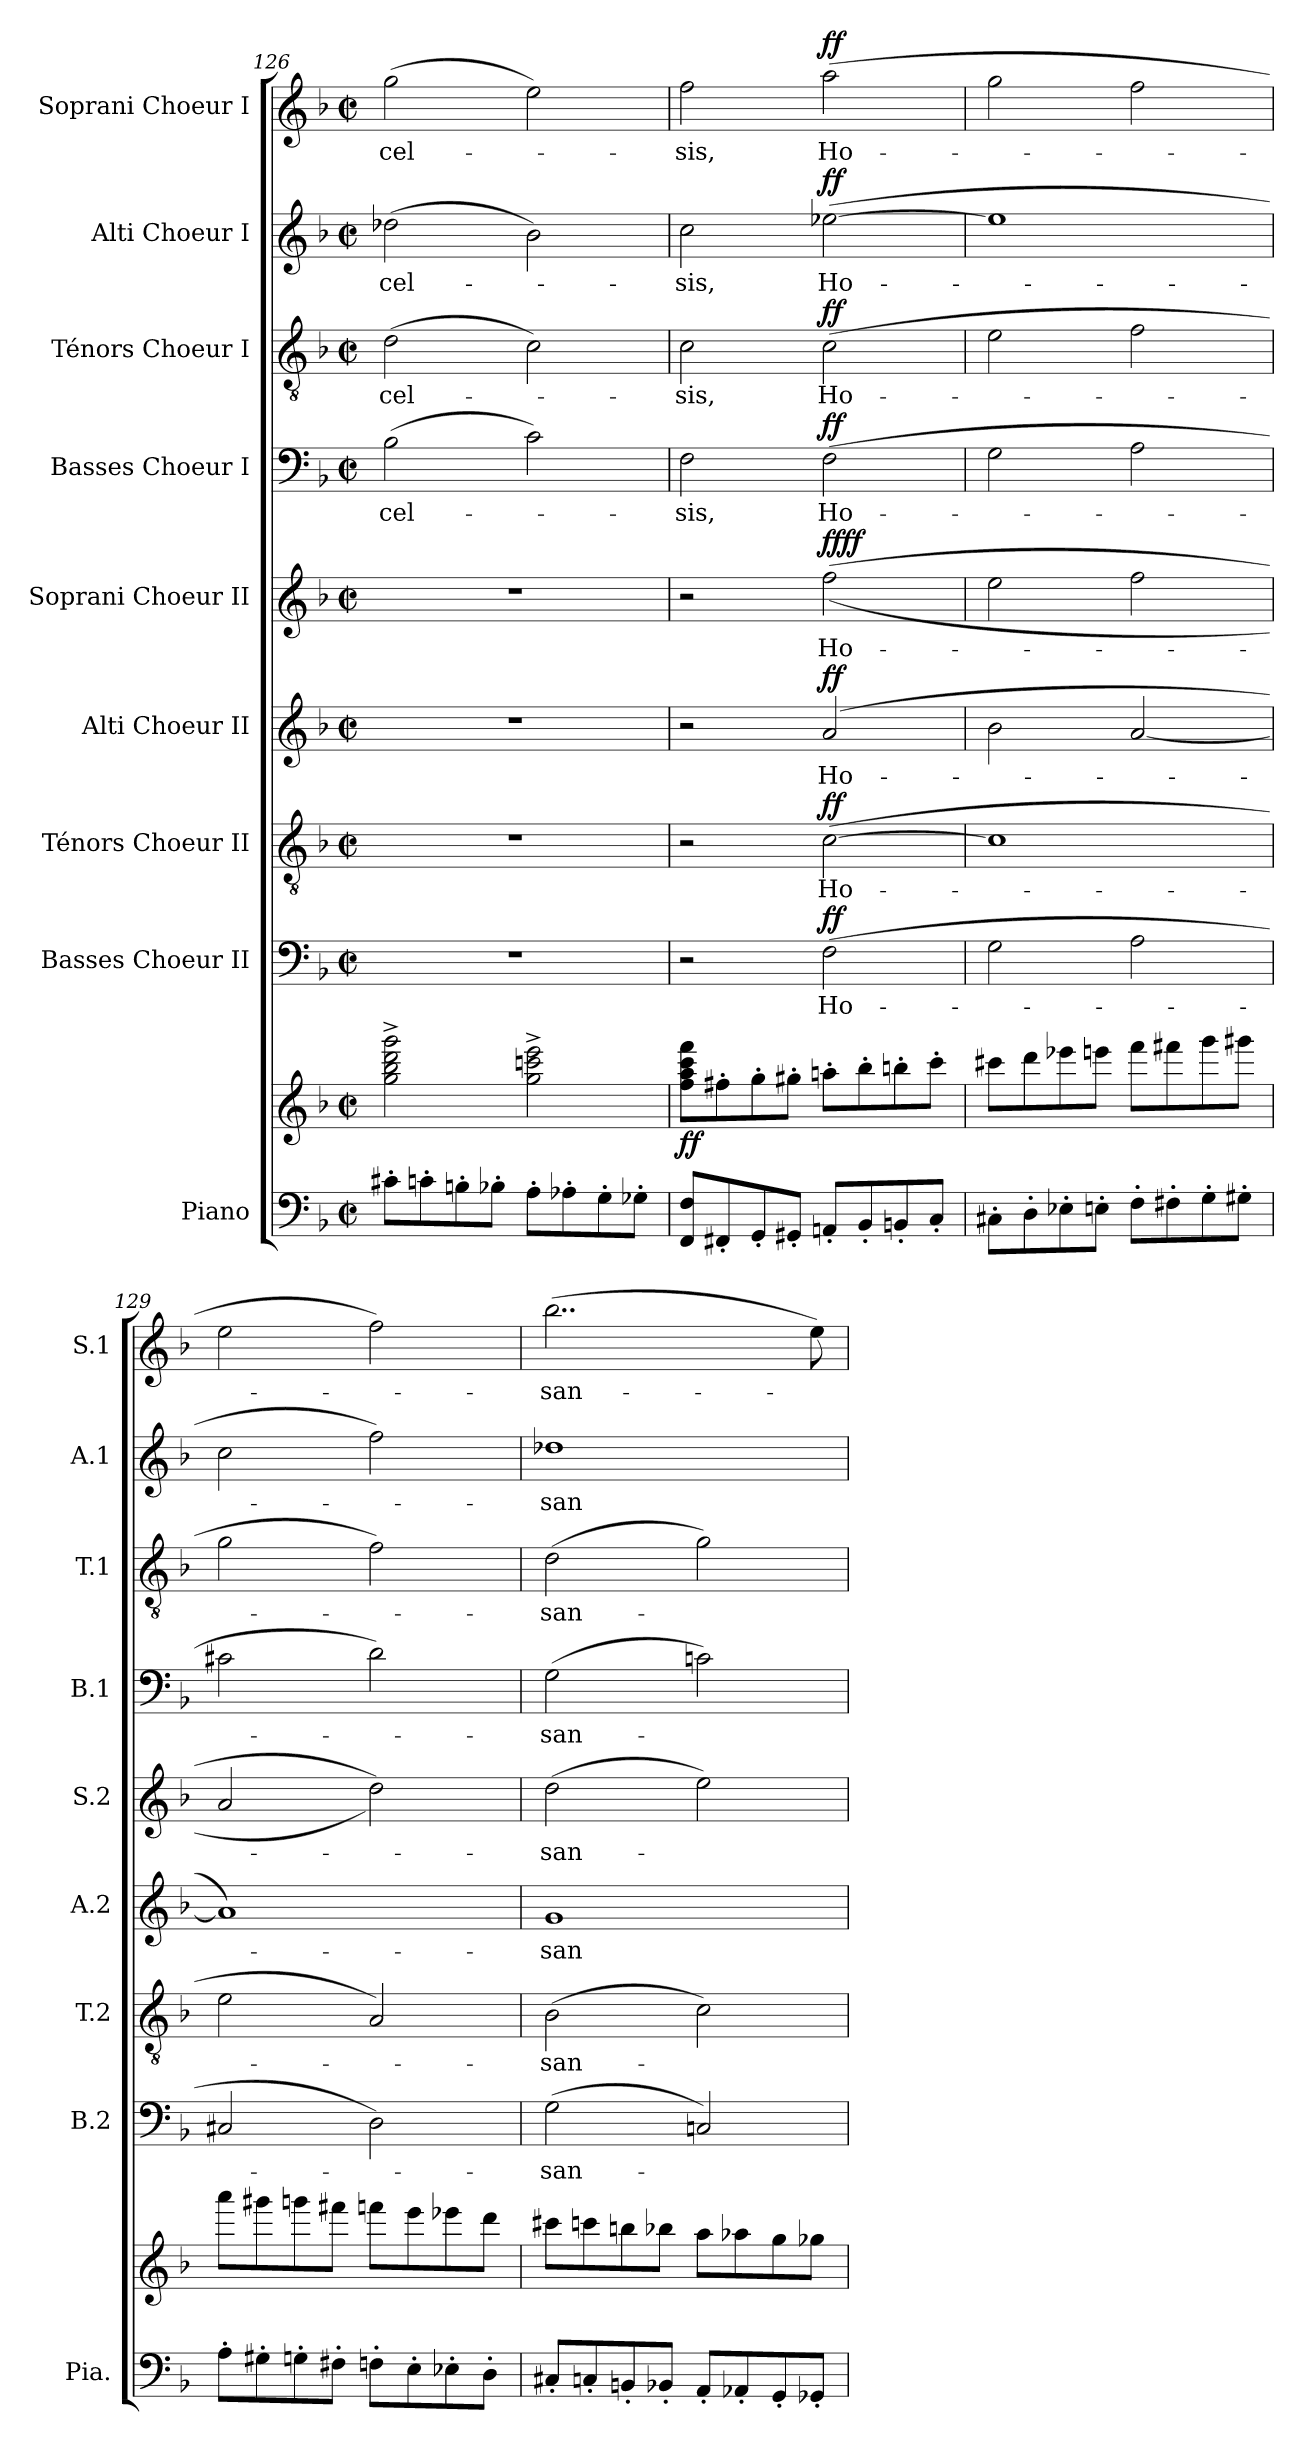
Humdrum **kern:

**kern	**kern	**dynam	**kern	**text	**dynam	**kern	**text	**dynam	**kern	**text	**dynam	**kern	**text	**dynam	**kern	**text	**dynam	**kern	**text	**dynam	**kern	**text	**dynam	**kern	**text	**dynam
*part9	*part9	*part9	*part8	*part8	*part8	*part7	*part7	*part7	*part6	*part6	*part6	*part5	*part5	*part5	*part4	*part4	*part4	*part3	*part3	*part3	*part2	*part2	*part2	*part1	*part1	*part1
*staff10	*staff9	*staff9/10	*staff8	*staff8	*staff8	*staff7	*staff7	*staff7	*staff6	*staff6	*staff6	*staff5	*staff5	*staff5	*staff4	*staff4	*staff4	*staff3	*staff3	*staff3	*staff2	*staff2	*staff2	*staff1	*staff1	*staff1
*I"Piano	*	*	*I"Basses Choeur II	*	*	*I"Ténors Choeur II	*	*	*I"Alti Choeur II	*	*	*I"Soprani Choeur II	*	*	*I"Basses Choeur I	*	*	*I"Ténors Choeur I	*	*	*I"Alti Choeur I	*	*	*I"Soprani Choeur I	*	*
*I'Pia.	*	*	*I'B.2	*	*	*I'T.2	*	*	*I'A.2	*	*	*I'S.2	*	*	*I'B.1	*	*	*I'T.1	*	*	*I'A.1	*	*	*I'S.1	*	*
*clefF4	*clefG2	*	*clefF4	*	*	*clefGv2	*	*	*clefG2	*	*	*clefG2	*	*	*clefF4	*	*	*clefGv2	*	*	*clefG2	*	*	*clefG2	*	*
*	*	*	*	*	*	*	*	*	*	*	*	*	*	*	*	*	*	*	*	*	*ITrd1c2	*	*	*	*	*
*k[b-]	*k[b-]	*	*k[b-]	*	*	*k[b-]	*	*	*k[b-]	*	*	*k[b-]	*	*	*k[b-]	*	*	*k[b-]	*	*	*k[b-e-a-]	*	*	*k[b-]	*	*
*M2/2	*M2/2	*	*M2/2	*	*	*M2/2	*	*	*M2/2	*	*	*M2/2	*	*	*M2/2	*	*	*M2/2	*	*	*M2/2	*	*	*M2/2	*	*
*met(c|)	*met(c|)	*	*met(c|)	*	*	*met(c|)	*	*	*met(c|)	*	*	*met(c|)	*	*	*met(c|)	*	*	*met(c|)	*	*	*met(c|)	*	*	*met(c|)	*	*
=126	=126	=126	=126	=126	=126	=126	=126	=126	=126	=126	=126	=126	=126	=126	=126	=126	=126	=126	=126	=126	=126	=126	=126	=126	=126	=126
8c#X'\L	2gg\^ 2bb-\^ 2ddd\^ 2ggg\^	.	1r	.	.	1r	.	.	1r	.	.	1r	.	.	(2B-\	-cel-	.	(2d\	-cel-	.	(2cc-Xi\	-cel-	.	(2gg\	-cel-	.
8cn'\	.	.	.	.	.	.	.	.	.	.	.	.	.	.	.	.	.	.	.	.	.	.	.	.	.	.
8Bn'\	.	.	.	.	.	.	.	.	.	.	.	.	.	.	.	.	.	.	.	.	.	.	.	.	.	.
8B-X'\J	.	.	.	.	.	.	.	.	.	.	.	.	.	.	.	.	.	.	.	.	.	.	.	.	.	.
8A'\L	2gg\^ 2cccn\^ 2eee\^	.	.	.	.	.	.	.	.	.	.	.	.	.	2c\)	.	.	2c\)	.	.	2a-i\)	.	.	2ee\)	.	.
8A-X'\	.	.	.	.	.	.	.	.	.	.	.	.	.	.	.	.	.	.	.	.	.	.	.	.	.	.
8G'\	.	.	.	.	.	.	.	.	.	.	.	.	.	.	.	.	.	.	.	.	.	.	.	.	.	.
8G-X'\J	.	.	.	.	.	.	.	.	.	.	.	.	.	.	.	.	.	.	.	.	.	.	.	.	.	.
!!LO:PB:g=z
=127	=127	=127	=127	=127	=127	=127	=127	=127	=127	=127	=127	=127	=127	=127	=127	=127	=127	=127	=127	=127	=127	=127	=127	=127	=127	=127
!	!	!LO:DY:b	!	!	!	!	!	!	!	!	!	!	!	!	!	!	!	!	!	!	!	!	!	!	!	!
8FF/ 8F/L	8ff\ 8aa\ 8ccc\ 8fff\L	ff	2r	.	.	2r	.	.	2r	.	.	2r	.	.	2F\	-sis,	.	2c\	-sis,	.	2b-i\	-sis,	.	2ff\	-sis,	.
8FF#X'/	8ff#X'\	.	.	.	.	.	.	.	.	.	.	.	.	.	.	.	.	.	.	.	.	.	.	.	.	.
8GG'/	8gg'\	.	.	.	.	.	.	.	.	.	.	.	.	.	.	.	.	.	.	.	.	.	.	.	.	.
8GG#X'/J	8gg#X'\J	.	.	.	.	.	.	.	.	.	.	.	.	.	.	.	.	.	.	.	.	.	.	.	.	.
!	!	!	!	!	!LO:DY:a	!	!	!LO:DY:a	!	!	!LO:DY:a	!	!	!LO:DY:a	!	!	!	!	!	!	!	!	!	!	!	!
!	!	!	!	!	!	!	!	!	!	!	!	!	!	!LO:DY:n=1:a	!	!	!LO:DY:a	!	!	!LO:DY:a	!	!	!LO:DY:a	!	!	!LO:DY:a
8AAn'/L	8aan'\L	.	(2F\	Ho-	ff	([2c\	Ho-	ff	(>2ai/	Ho-	ff	((2ff\	Ho-	ff ff	(2F\	Ho-	ff	(2c\	Ho-	ff	([2dd-Xi\	Ho-	ff	(2aa\	Ho-	ff
8BB-'/	8bb-'\	.	.	.	.	.	.	.	.	.	.	.	.	.	.	.	.	.	.	.	.	.	.	.	.	.
8BBn'/	8bbn'\	.	.	.	.	.	.	.	.	.	.	.	.	.	.	.	.	.	.	.	.	.	.	.	.	.
8C'/J	8ccc'\J	.	.	.	.	.	.	.	.	.	.	.	.	.	.	.	.	.	.	.	.	.	.	.	.	.
=128	=128	=128	=128	=128	=128	=128	=128	=128	=128	=128	=128	=128	=128	=128	=128	=128	=128	=128	=128	=128	=128	=128	=128	=128	=128	=128
8C#X'\L	8ccc#X\L	.	2G\	.	.	1c]	.	.	2b-i\	.	.	2ee\	.	.	2G\	.	.	2e\	.	.	1dd-i]	.	.	2gg\	.	.
8D'\	8ddd\	.	.	.	.	.	.	.	.	.	.	.	.	.	.	.	.	.	.	.	.	.	.	.	.	.
8E-X'\	8eee-X\	.	.	.	.	.	.	.	.	.	.	.	.	.	.	.	.	.	.	.	.	.	.	.	.	.
8En'\J	8eeen\J	.	.	.	.	.	.	.	.	.	.	.	.	.	.	.	.	.	.	.	.	.	.	.	.	.
8F'\L	8fff\L	.	2A\	.	.	.	.	.	[2ai/	.	.	2ff\	.	.	2A\	.	.	2f\	.	.	.	.	.	2ff\	.	.
8F#X'\	8fff#X\	.	.	.	.	.	.	.	.	.	.	.	.	.	.	.	.	.	.	.	.	.	.	.	.	.
8G'\	8ggg\	.	.	.	.	.	.	.	.	.	.	.	.	.	.	.	.	.	.	.	.	.	.	.	.	.
8G#X'\J	8ggg#X\J	.	.	.	.	.	.	.	.	.	.	.	.	.	.	.	.	.	.	.	.	.	.	.	.	.
=129	=129	=129	=129	=129	=129	=129	=129	=129	=129	=129	=129	=129	=129	=129	=129	=129	=129	=129	=129	=129	=129	=129	=129	=129	=129	=129
8A'\L	8aaa\L	.	2C#X/	.	.	2e\	.	.	1ai])	.	.	2a/	.	.	2c#X\	.	.	2g\	.	.	2b-i\	.	.	2ee\	.	.
8G#X'\	8ggg#X\	.	.	.	.	.	.	.	.	.	.	.	.	.	.	.	.	.	.	.	.	.	.	.	.	.
8Gn'\	8gggn\	.	.	.	.	.	.	.	.	.	.	.	.	.	.	.	.	.	.	.	.	.	.	.	.	.
8F#X'\J	8fff#X\J	.	.	.	.	.	.	.	.	.	.	.	.	.	.	.	.	.	.	.	.	.	.	.	.	.
8Fn'\L	8fffn\L	.	2D\)	.	.	2A/)	.	.	.	.	.	2dd\))	.	.	2d\)	.	.	2f\)	.	.	2ee-i\)	.	.	2ff\)	.	.
8E'\	8eee\	.	.	.	.	.	.	.	.	.	.	.	.	.	.	.	.	.	.	.	.	.	.	.	.	.
8E-X'\	8eee-X\	.	.	.	.	.	.	.	.	.	.	.	.	.	.	.	.	.	.	.	.	.	.	.	.	.
8D'\J	8ddd\J	.	.	.	.	.	.	.	.	.	.	.	.	.	.	.	.	.	.	.	.	.	.	.	.	.
=130	=130	=130	=130	=130	=130	=130	=130	=130	=130	=130	=130	=130	=130	=130	=130	=130	=130	=130	=130	=130	=130	=130	=130	=130	=130	=130
8C#X'/L	8ccc#X\L	.	(2G\	-san-	.	(2B-\	-san-	.	1gi	-san-	.	(2dd\	-san-	.	(2G\	-san-	.	(2d\	-san-	.	1cc-Xi	-san-	.	(2..bb-\	-san-	.
8Cn'/	8cccn\	.	.	.	.	.	.	.	.	.	.	.	.	.	.	.	.	.	.	.	.	.	.	.	.	.
8BBn'/	8bbn\	.	.	.	.	.	.	.	.	.	.	.	.	.	.	.	.	.	.	.	.	.	.	.	.	.
8BB-X'/J	8bb-X\J	.	.	.	.	.	.	.	.	.	.	.	.	.	.	.	.	.	.	.	.	.	.	.	.	.
8AA'/L	8aa\L	.	2Cn/)	.	.	2c\)	.	.	.	.	.	2ee\)	.	.	2cn\)	.	.	2g\)	.	.	.	.	.	.	.	.
8AA-X'/	8aa-X\	.	.	.	.	.	.	.	.	.	.	.	.	.	.	.	.	.	.	.	.	.	.	.	.	.
8GG'/	8gg\	.	.	.	.	.	.	.	.	.	.	.	.	.	.	.	.	.	.	.	.	.	.	.	.	.
8GG-X'/J	8gg-X\J	.	.	.	.	.	.	.	.	.	.	.	.	.	.	.	.	.	.	.	.	.	.	8ee\)	.	.
=	=	=	=	=	=	=	=	=	=	=	=	=	=	=	=	=	=	=	=	=	=	=	=	=	=	=
*-	*-	*-	*-	*-	*-	*-	*-	*-	*-	*-	*-	*-	*-	*-	*-	*-	*-	*-	*-	*-	*-	*-	*-	*-	*-	*-
